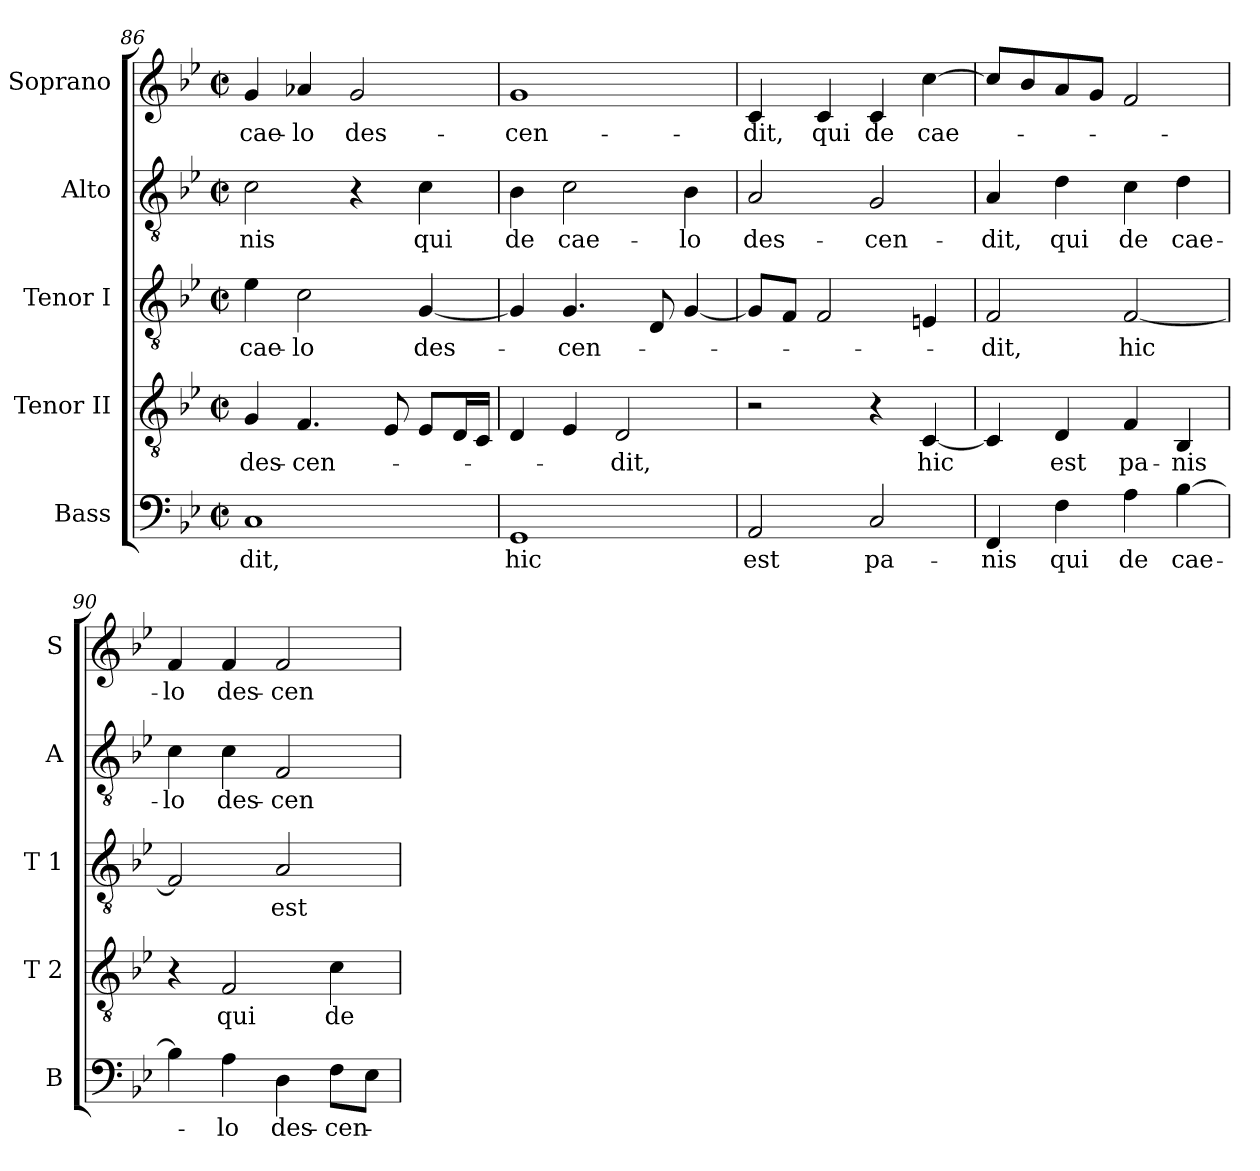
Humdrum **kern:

**kern	**text	**kern	**text	**kern	**text	**kern	**text	**kern	**text
*part5	*part5	*part4	*part4	*part3	*part3	*part2	*part2	*part1	*part1
*staff5	*staff5	*staff4	*staff4	*staff3	*staff3	*staff2	*staff2	*staff1	*staff1
*I"Bass	*	*I"Tenor II	*	*I"Tenor I	*	*I"Alto	*	*I"Soprano	*
*I'B	*	*I'T 2	*	*I'T 1	*	*I'A	*	*I'S	*
*clefF4	*	*clefGv2	*	*clefGv2	*	*clefGv2	*	*clefG2	*
*ITrd7c12	*	*	*	*	*	*ITrd7c12	*	*	*
*k[b-e-]	*	*k[b-e-]	*	*k[b-e-]	*	*k[b-e-]	*	*k[b-e-]	*
*B-:	*	*B-:	*	*B-:	*	*B-:	*	*B-:	*
*M2/2	*	*M2/2	*	*M2/2	*	*M2/2	*	*M2/2	*
*met(c|)	*	*met(c|)	*	*met(c|)	*	*met(c|)	*	*met(c|)	*
=86	=86	=86	=86	=86	=86	=86	=86	=86	=86
!	!LO:LY:b:color=#000000	!	!	!	!	!	!	!	!
!	!	!	!LO:LY:b:color=#000000	!	!	!	!	!	!
!	!	!	!	!	!LO:LY:b:color=#000000	!	!	!	!
!	!	!	!	!	!	!	!LO:LY:b:color=#000000	!	!
!	!	!	!	!	!	!	!	!	!LO:LY:b:color=#000000
1CCi	-dit,	4Gi/	des-	4e-i\	cae-	2Ci\	-nis	4gi/	cae-
!	!	!	!LO:LY:b:color=#000000	!	!	!	!	!	!
!	!	!	!	!	!LO:LY:b:color=#000000	!	!	!	!
!	!	!	!	!	!	!	!	!	!LO:LY:b:color=#000000
.	.	4.Fi/	-cen-	2ci\	-lo	.	.	4a-Xi/	-lo
!	!	!	!	!	!	!	!	!	!LO:LY:b:color=#000000
.	.	.	.	.	.	4r	.	2gi/	des-
.	.	8E-i/	.	.	.	.	.	.	.
!	!	!	!	!	!LO:LY:b:color=#000000	!	!	!	!
!	!	!	!	!	!	!	!LO:LY:b:color=#000000	!	!
.	.	8E-i/L	.	[<4Gi/	des-	4Ci\	qui	.	.
.	.	16Di/L	.	.	.	.	.	.	.
.	.	16Ci/JJ	.	.	.	.	.	.	.
=87	=87	=87	=87	=87	=87	=87	=87	=87	=87
!	!LO:LY:b:color=#000000	!	!	!	!	!	!	!	!
!	!	!	!	!	!	!	!LO:LY:b:color=#000000	!	!
!	!	!	!	!	!	!	!	!	!LO:LY:b:color=#000000
1GGGi	hic	4Di/	.	4Gi/]	.	4BB-i\	de	1gi	-cen-
!	!	!	!	!	!LO:LY:b:color=#000000	!	!	!	!
!	!	!	!	!	!	!	!LO:LY:b:color=#000000	!	!
.	.	4E-i/	.	4.Gi/	-cen-	2Ci\	cae-	.	.
!	!	!	!LO:LY:b:color=#000000	!	!	!	!	!	!
.	.	2Di/	-dit,	.	.	.	.	.	.
.	.	.	.	8Di/	.	.	.	.	.
!	!	!	!	!	!	!	!LO:LY:b:color=#000000	!	!
.	.	.	.	[<4Gi/	.	4BB-i\	-lo	.	.
=88	=88	=88	=88	=88	=88	=88	=88	=88	=88
!	!LO:LY:b:color=#000000	!	!	!	!	!	!	!	!
!	!	!	!	!	!	!	!LO:LY:b:color=#000000	!	!
!	!	!	!	!	!	!	!	!	!LO:LY:b:color=#000000
2AAAi/	est	2r	.	8Gi/L]	.	2AAi/	des-	4ci/	-dit,
.	.	.	.	8Fi/J	.	.	.	.	.
!	!	!	!	!	!	!	!	!	!LO:LY:b:color=#000000
.	.	.	.	2Fi/	.	.	.	4ci/	qui
!	!LO:LY:b:color=#000000	!	!	!	!	!	!	!	!
!	!	!	!	!	!	!	!LO:LY:b:color=#000000	!	!
!	!	!	!	!	!	!	!	!	!LO:LY:b:color=#000000
2CCi/	pa-	4r	.	.	.	2GGi/	-cen-	4ci/	de
!	!	!	!LO:LY:b:color=#000000	!	!	!	!	!	!
!	!	!	!	!	!	!	!	!	!LO:LY:b:color=#000000
.	.	[<4Ci/	hic	4Eni/	.	.	.	[>4cci\	cae-
!!LO:PB:g=z
=89	=89	=89	=89	=89	=89	=89	=89	=89	=89
!	!LO:LY:b:color=#000000	!	!	!	!	!	!	!	!
!	!	!	!	!	!LO:LY:b:color=#000000	!	!	!	!
!	!	!	!	!	!	!	!LO:LY:b:color=#000000	!	!
4FFFi/	-nis	4Ci/]	.	2Fi/	-dit,	4AAi/	-dit,	8cci/L]	.
.	.	.	.	.	.	.	.	8b-i/	.
!	!LO:LY:b:color=#000000	!	!	!	!	!	!	!	!
!	!	!	!LO:LY:b:color=#000000	!	!	!	!	!	!
!	!	!	!	!	!	!	!LO:LY:b:color=#000000	!	!
4FFi\	qui	4Di/	est	.	.	4Di\	qui	8ai/	.
.	.	.	.	.	.	.	.	8gi/J	.
!	!LO:LY:b:color=#000000	!	!	!	!	!	!	!	!
!	!	!	!LO:LY:b:color=#000000	!	!	!	!	!	!
!	!	!	!	!	!LO:LY:b:color=#000000	!	!	!	!
!	!	!	!	!	!	!	!LO:LY:b:color=#000000	!	!
4AAi\	de	4Fi/	pa-	[<2Fi/	hic	4Ci\	de	2fi/	.
!	!LO:LY:b:color=#000000	!	!	!	!	!	!	!	!
!	!	!	!LO:LY:b:color=#000000	!	!	!	!	!	!
!	!	!	!	!	!	!	!LO:LY:b:color=#000000	!	!
[>4BB-i\	cae-	4BB-i/	-nis	.	.	4Di\	cae-	.	.
=90	=90	=90	=90	=90	=90	=90	=90	=90	=90
!	!	!	!	!	!	!	!LO:LY:b:color=#000000	!	!
!	!	!	!	!	!	!	!	!	!LO:LY:b:color=#000000
4BB-i\]	.	4r	.	2Fi/]	.	4Ci\	-lo	4fi/	-lo
!	!LO:LY:b:color=#000000	!	!	!	!	!	!	!	!
!	!	!	!LO:LY:b:color=#000000	!	!	!	!	!	!
!	!	!	!	!	!	!	!LO:LY:b:color=#000000	!	!
!	!	!	!	!	!	!	!	!	!LO:LY:b:color=#000000
4AAi\	-lo	2Fi/	qui	.	.	4Ci\	des-	4fi/	des-
!	!LO:LY:b:color=#000000	!	!	!	!	!	!	!	!
!	!	!	!	!	!LO:LY:b:color=#000000	!	!	!	!
!	!	!	!	!	!	!	!LO:LY:b:color=#000000	!	!
!	!	!	!	!	!	!	!	!	!LO:LY:b:color=#000000
4DDi\	des-	.	.	2Ai/	est	2FFi/	-cen-	2fi/	-cen-
!	!LO:LY:b:color=#000000	!	!	!	!	!	!	!	!
!	!	!	!LO:LY:b:color=#000000	!	!	!	!	!	!
8FFi\L	-cen-	4ci\	de	.	.	.	.	.	.
8EE-i\J	.	.	.	.	.	.	.	.	.
=	=	=	=	=	=	=	=	=	=
*-	*-	*-	*-	*-	*-	*-	*-	*-	*-
